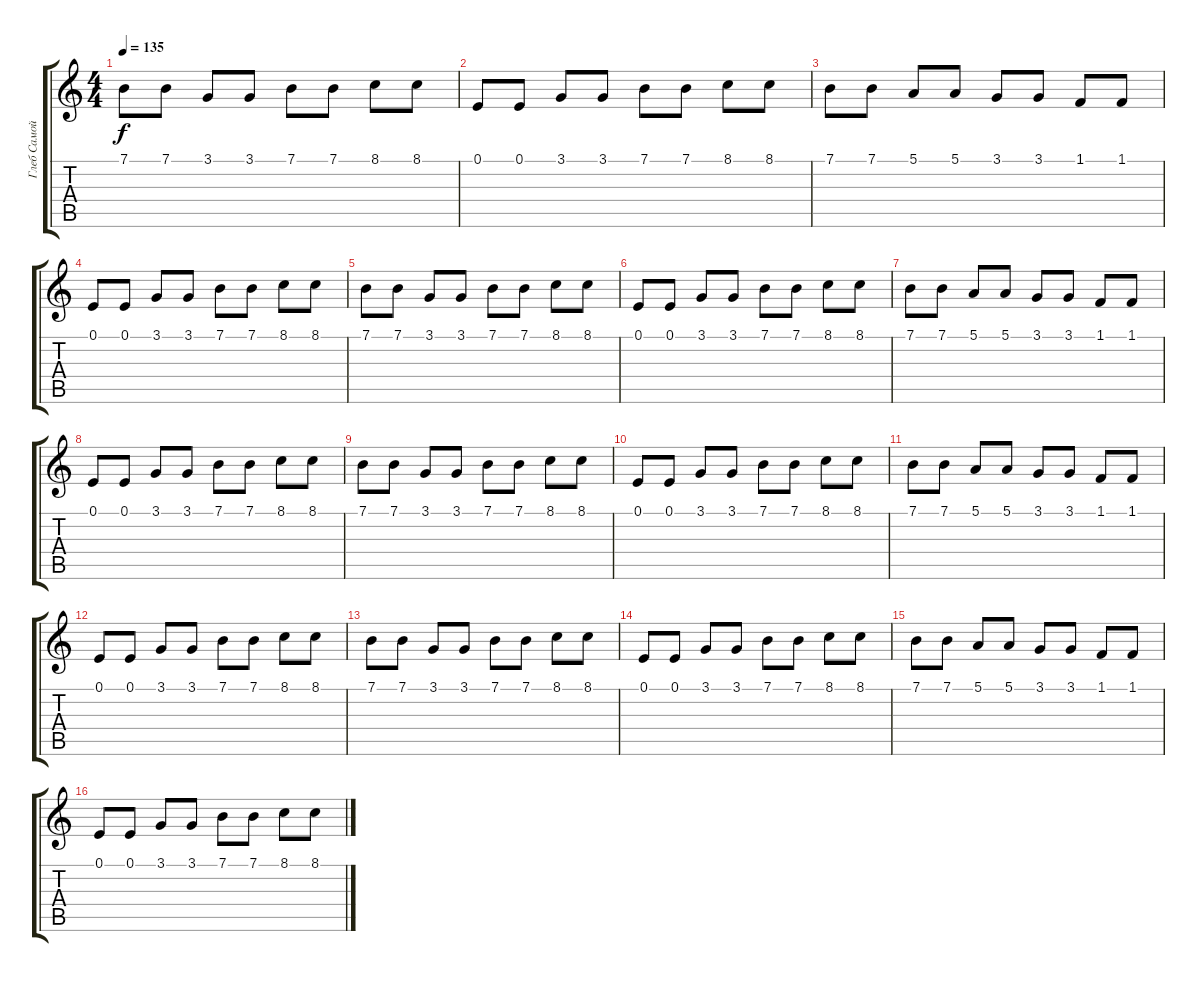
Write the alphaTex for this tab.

\track ("Глеб Самойлов (клавишные)" "Глеб Самой") {instrument tremolostrings}
\staff {score tabs}
\tuning (E4 B3 G3 D3 A2 E2) {hide}
\ts (4 4)
\tempo 135
\clef g2
\ks c
7.1.8{dy f} 7.1.8 3.1.8 3.1.8 7.1.8 7.1.8 8.1.8 8.1.8 |
0.1.8 0.1.8 3.1.8 3.1.8 7.1.8 7.1.8 8.1.8 8.1.8 |
7.1.8 7.1.8 5.1.8 5.1.8 3.1.8 3.1.8 1.1.8 1.1.8 |
0.1.8 0.1.8 3.1.8 3.1.8 7.1.8 7.1.8 8.1.8 8.1.8 |
7.1.8 7.1.8 3.1.8 3.1.8 7.1.8 7.1.8 8.1.8 8.1.8 |
0.1.8 0.1.8 3.1.8 3.1.8 7.1.8 7.1.8 8.1.8 8.1.8 |
7.1.8 7.1.8 5.1.8 5.1.8 3.1.8 3.1.8 1.1.8 1.1.8 |
0.1.8 0.1.8 3.1.8 3.1.8 7.1.8 7.1.8 8.1.8 8.1.8 |
7.1.8 7.1.8 3.1.8 3.1.8 7.1.8 7.1.8 8.1.8 8.1.8 |
0.1.8 0.1.8 3.1.8 3.1.8 7.1.8 7.1.8 8.1.8 8.1.8 |
7.1.8 7.1.8 5.1.8 5.1.8 3.1.8 3.1.8 1.1.8 1.1.8 |
0.1.8 0.1.8 3.1.8 3.1.8 7.1.8 7.1.8 8.1.8 8.1.8 |
7.1.8 7.1.8 3.1.8 3.1.8 7.1.8 7.1.8 8.1.8 8.1.8 |
0.1.8 0.1.8 3.1.8 3.1.8 7.1.8 7.1.8 8.1.8 8.1.8 |
7.1.8 7.1.8 5.1.8 5.1.8 3.1.8 3.1.8 1.1.8 1.1.8 |
0.1.8 0.1.8 3.1.8 3.1.8 7.1.8 7.1.8 8.1.8 8.1.8
